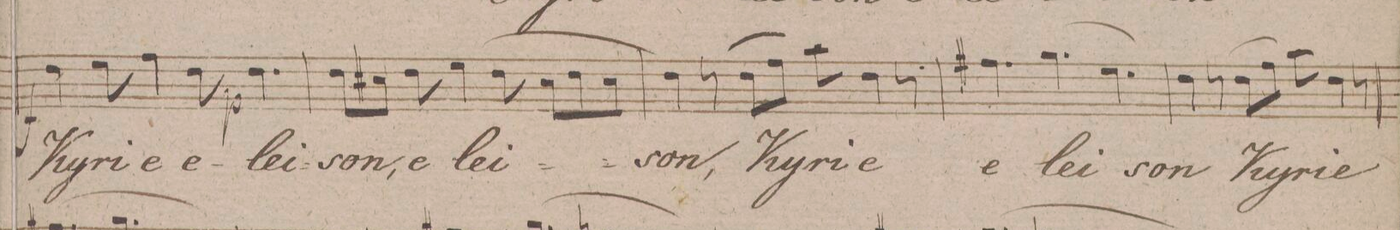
**kern	**dynam	**text
*I"Alto.	*	*
*clefC3	*	*
*k[f#]	*	*
*M9/8	*	*
4e\	f	Ky-
8f#\	.	-ri-
4g\	.	-e
8e\	.	e-
4.e\	p	-lei-
=6	=6	=6
8e\L	.	-son,
8d#X\J	.	.
8e\	.	e-
(4f#\	.	-lei-
8e\	.	.
8d#\L	.	.
8e\	.	.
8d#\J)	.	.
=7	=7	=7
4e\	.	-son,
8r	.	.
(8e\L	.	Ky-
8g\J)	.	.
8b\	.	-ri-
4e\	.	-e
8r	.	.
=8	=8	=8
4.g#X\	.	e-
(4.a\	.	-lei-
4.f#\)	.	.
=9	=9	=9
4e\	.	-son
8r	.	.
(8e\L	.	Ky-
8g\J)	.	.
8b\	.	-ri-
4e\	.	-e
8r	.	.
=10	=10	=10
*-	*-	*-
